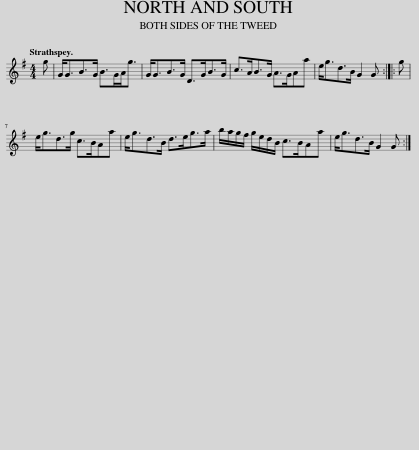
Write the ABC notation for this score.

X:1
L:1/8
Q:1/4=120
M:4/4
I:linebreak $
K:G
V:1 treble
V:1
 g | G<GB>G B>GA<g | G<GB>G D>GB>G | c>AB>G A>GAa | e<gd>B G2 G :: %5
 g |$ e<gd>g c>BAa | e<gd>B d>eg>a | b/a/g/f/ g/e/d/B/ c>BAa | e<gd>B G2 G :| %10
